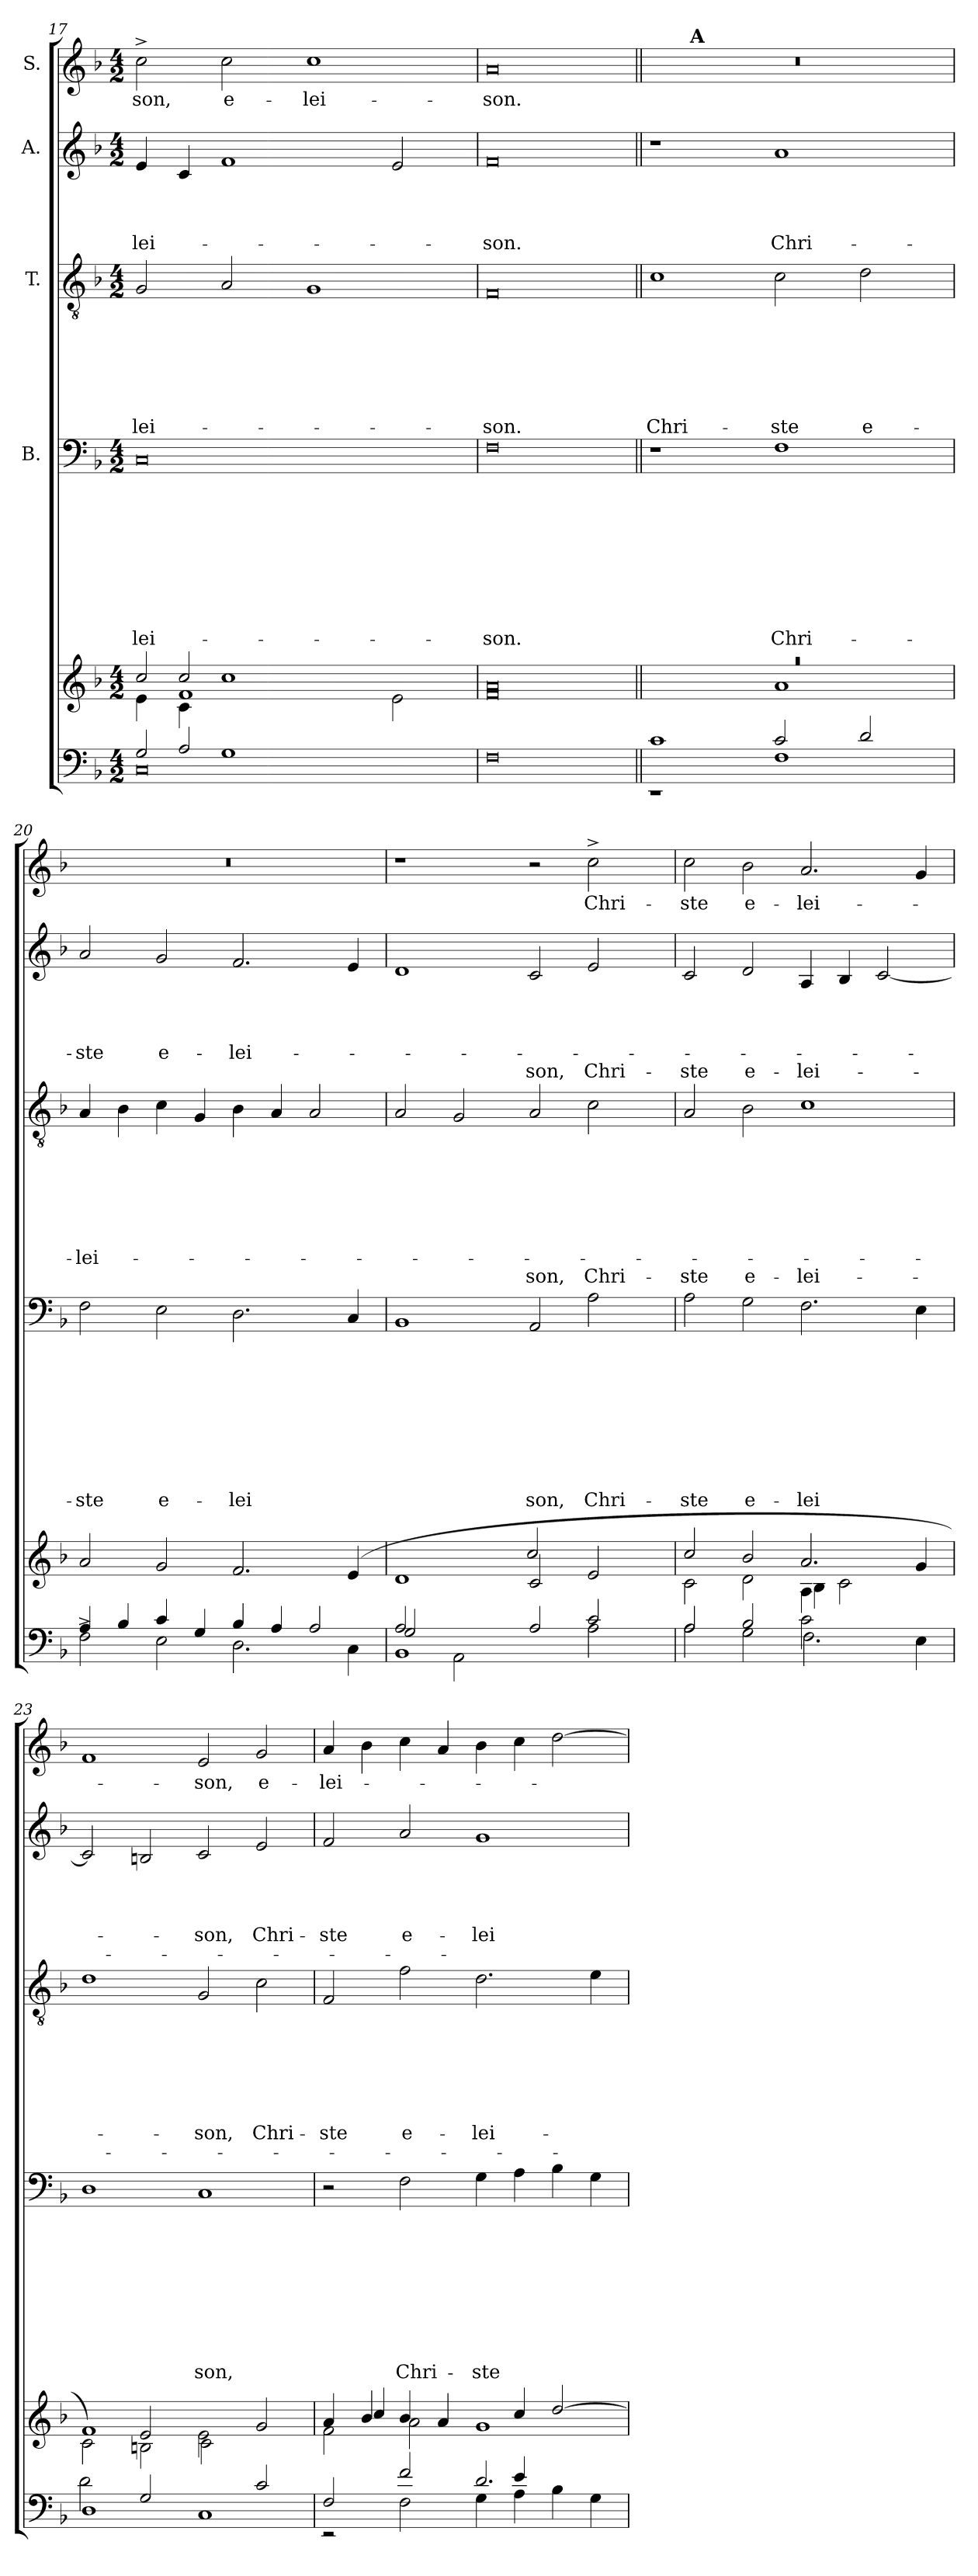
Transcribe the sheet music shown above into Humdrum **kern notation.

**kern	**kern	**kern	**text	**text	**text	**text	**text	**text	**text	**text	**text	**kern	**text	**text	**text	**text	**text	**text	**text	**text	**kern	**text	**text	**text	**text	**text	**kern	**text
*part5	*part5	*part4	*part4	*part4	*part4	*part4	*part4	*part4	*part4	*part4	*part4	*part3	*part3	*part3	*part3	*part3	*part3	*part3	*part3	*part3	*part2	*part2	*part2	*part2	*part2	*part2	*part1	*part1
*staff6	*staff5	*staff4	*staff4	*staff4	*staff4	*staff4	*staff4	*staff4	*staff4	*staff4	*staff4	*staff3	*staff3	*staff3	*staff3	*staff3	*staff3	*staff3	*staff3	*staff3	*staff2	*staff2	*staff2	*staff2	*staff2	*staff2	*staff1	*staff1
*	*	*I"B.	*	*	*	*	*	*	*	*	*	*I"T.	*	*	*	*	*	*	*	*	*I"A.	*	*	*	*	*	*I"S.	*
*clefF4	*clefG2	*clefF4	*	*	*	*	*	*	*	*	*	*clefGv2	*	*	*	*	*	*	*	*	*clefG2	*	*	*	*	*	*clefG2	*
*k[b-]	*k[b-]	*k[b-]	*	*	*	*	*	*	*	*	*	*k[b-]	*	*	*	*	*	*	*	*	*k[b-]	*	*	*	*	*	*k[b-]	*
*F:	*F:	*F:	*	*	*	*	*	*	*	*	*	*F:	*	*	*	*	*	*	*	*	*F:	*	*	*	*	*	*F:	*
*M4/2	*M4/2	*M4/2	*	*	*	*	*	*	*	*	*	*M4/2	*	*	*	*	*	*	*	*	*M4/2	*	*	*	*	*	*M4/2	*
=17	=17	=17	=17	=17	=17	=17	=17	=17	=17	=17	=17	=17	=17	=17	=17	=17	=17	=17	=17	=17	=17	=17	=17	=17	=17	=17	=17	=17
*^	*^	*	*	*	*	*	*	*	*	*	*	*	*	*	*	*	*	*	*	*	*	*	*	*	*	*	*	*
*	*^	*	*^	*	*	*	*	*	*	*	*	*	*	*	*	*	*	*	*	*	*	*	*	*	*	*	*	*	*	*
*	*	*	*	*	*^	*	*	*	*	*	*	*	*	*	*	*	*	*	*	*	*	*	*	*	*	*	*	*	*	*	*	*
!	!	!	!	!	!	!	!	!	!	!	!	!	!	!	!	!LO:LY:b	!	!	!	!	!	!	!	!LO:LY:b	!	!	!	!	!	!LO:LY:b	!	!	!LO:LY:b
2G/	0C	4ryy	2cc/	4e\	4ryy	4ryy	0C	.	.	.	.	.	.	.	.	-lei-	2G/	.	.	.	.	.	.	-lei-	.	4e/	.	.	.	-lei-	.	2cc^>\	-son,
.	.	2A/	.	4c\	1f	2cc/	.	.	.	.	.	.	.	.	.	.	.	.	.	.	.	.	.	.	.	4c/	.	.	.	.	.	.	.
!	!	!	!	!	!	!	!	!	!	!	!	!	!	!	!	!	!	!	!	!	!	!	!	!	!	!	!	!	!	!	!	!	!LO:LY:b
1G	.	.	1cc	1.ryy	.	.	.	.	.	.	.	.	.	.	.	.	2A/	.	.	.	.	.	.	.	.	1f	.	.	.	.	.	2cc\	e-
.	.	1ryy	.	.	.	1ryy	.	.	.	.	.	.	.	.	.	.	.	.	.	.	.	.	.	.	.	.	.	.	.	.	.	.	.
!	!	!	!	!	!	!	!	!	!	!	!	!	!	!	!	!	!	!	!	!	!	!	!	!	!	!	!	!	!	!	!	!	!LO:LY:b
.	.	.	.	.	.	.	.	.	.	.	.	.	.	.	.	.	1G	.	.	.	.	.	.	.	.	.	.	.	.	.	.	1cc	-lei-
.	.	.	.	.	2.ryy	.	.	.	.	.	.	.	.	.	.	.	.	.	.	.	.	.	.	.	.	.	.	.	.	.	.	.	.
2ryy	.	.	2e\	.	.	.	.	.	.	.	.	.	.	.	.	.	.	.	.	.	.	.	.	.	.	2e/	.	.	.	.	.	.	.
.	.	4ryy	.	.	.	4ryy	.	.	.	.	.	.	.	.	.	.	.	.	.	.	.	.	.	.	.	.	.	.	.	.	.	.	.
=18	=18	=18	=18	=18	=18	=18	=18	=18	=18	=18	=18	=18	=18	=18	=18	=18	=18	=18	=18	=18	=18	=18	=18	=18	=18	=18	=18	=18	=18	=18	=18	=18	=18
!	!	!	!	!	!	!	!	!	!	!	!	!	!	!	!	!LO:LY:b	!	!	!	!	!	!	!	!LO:LY:b	!	!	!	!	!	!LO:LY:b	!	!	!LO:LY:b
*v	*v	*v	*	*	*	*	*	*	*	*	*	*	*	*	*	*	*	*	*	*	*	*	*	*	*	*	*	*	*	*	*	*	*
*	*v	*v	*v	*v	*	*	*	*	*	*	*	*	*	*	*	*	*	*	*	*	*	*	*	*	*	*	*	*	*	*	*
0F	0f 0a	0F	.	.	.	.	.	.	.	.	-son.	0F	.	.	.	.	.	.	-son.	.	0f	.	.	.	-son.	.	0a	-son.
=19||	=19||	=19||	=19||	=19||	=19||	=19||	=19||	=19||	=19||	=19||	=19||	=19||	=19||	=19||	=19||	=19||	=19||	=19||	=19||	=19||	=19||	=19||	=19||	=19||	=19||	=19||	=19||	=19||
*^	*	*	*	*	*	*	*	*	*	*	*	*	*	*	*	*	*	*	*	*	*	*	*	*	*	*	*	*
!	!	!LO:N:vis=1	!	!	!	!	!	!	!	!	!	!	!	!	!	!	!	!	!	!LO:LY:b	!	!	!	!	!	!	!	!LO:N:vis=1	!
*	*	*^	*	*	*	*	*	*	*	*	*	*	*	*	*	*	*	*	*	*	*	*	*	*	*	*	*	*^	*
1c	1rEE	0raa	1ryy	1r	.	.	.	.	.	.	.	.	.	1c	.	.	.	.	.	.	Chri-	.	1r	.	.	.	.	.	0r	8..ryy	.
!	!	!	!	!	!	!	!	!	!	!	!	!	!	!	!	!	!	!	!	!	!	!	!	!	!	!	!	!	!	!LO:TX:a:B:t=A	!
.	.	.	.	.	.	.	.	.	.	.	.	.	.	.	.	.	.	.	.	.	.	.	.	.	.	.	.	.	.	1ryy	.
!	!	!	!	!	!	!	!	!	!	!	!	!	!LO:LY:b	!	!	!	!	!	!	!	!LO:LY:b	!	!	!	!	!	!LO:LY:b	!	!	!	!
2c/	1F	.	1a	1F	.	.	.	.	.	.	.	.	Chri-	2c\	.	.	.	.	.	.	-ste	.	1a	.	.	.	Chri-	.	.	.	.
.	.	.	.	.	.	.	.	.	.	.	.	.	.	.	.	.	.	.	.	.	.	.	.	.	.	.	.	.	.	2ryy	.
!	!	!	!	!	!	!	!	!	!	!	!	!	!	!	!	!	!	!	!	!	!LO:LY:b	!	!	!	!	!	!	!	!	!	!
2d/	.	.	.	.	.	.	.	.	.	.	.	.	.	2d\	.	.	.	.	.	.	e-	.	.	.	.	.	.	.	.	.	.
.	.	.	.	.	.	.	.	.	.	.	.	.	.	.	.	.	.	.	.	.	.	.	.	.	.	.	.	.	.	4ryy	.
.	.	.	.	.	.	.	.	.	.	.	.	.	.	.	.	.	.	.	.	.	.	.	.	.	.	.	.	.	.	32ryy	.
=20	=20	=20	=20	=20	=20	=20	=20	=20	=20	=20	=20	=20	=20	=20	=20	=20	=20	=20	=20	=20	=20	=20	=20	=20	=20	=20	=20	=20	=20	=20	=20
!	!	!	!	!	!	!	!	!	!	!	!	!	!LO:LY:b	!	!	!	!	!	!	!	!LO:LY:b	!	!	!	!	!	!LO:LY:b	!	!LO:N:vis=1	!	!
*	*	*v	*v	*	*	*	*	*	*	*	*	*	*	*	*	*	*	*	*	*	*	*	*	*	*	*	*	*	*v	*v	*
2F^<\	4A/	2a/	2F\	.	.	.	.	.	.	.	.	-ste	4A/	.	.	.	.	.	.	-lei-	.	2a/	.	.	.	-ste	.	0r	.
.	4B-/	.	.	.	.	.	.	.	.	.	.	.	4B-\	.	.	.	.	.	.	.	.	.	.	.	.	.	.	.	.
!	!	!	!	!	!	!	!	!	!	!	!	!LO:LY:b	!	!	!	!	!	!	!	!	!	!	!	!	!	!LO:LY:b	!	!	!
4c/	2E\	2g/	2E\	.	.	.	.	.	.	.	.	e-	4c\	.	.	.	.	.	.	.	.	2g/	.	.	.	e-	.	.	.
4G/	.	.	.	.	.	.	.	.	.	.	.	.	4G/	.	.	.	.	.	.	.	.	.	.	.	.	.	.	.	.
!	!	!	!	!	!	!	!	!	!	!	!	!LO:LY:b	!	!	!	!	!	!	!	!	!	!	!	!	!	!LO:LY:b	!	!	!
2.D\	4B-/	2.f/	2.D\	.	.	.	.	.	.	.	.	-lei	4B-\	.	.	.	.	.	.	.	.	2.f/	.	.	.	-lei-	.	.	.
.	4A/	.	.	.	.	.	.	.	.	.	.	.	4A/	.	.	.	.	.	.	.	.	.	.	.	.	.	.	.	.
.	(>2A/	.	.	.	.	.	.	.	.	.	.	.	2A/	.	.	.	.	.	.	.	.	.	.	.	.	.	.	.	.
4C\	.	(4e/	4C/	.	.	.	.	.	.	.	.	.	.	.	.	.	.	.	.	.	.	4e/	.	.	.	.	.	.	.
!!LO:PB:g=z
=21	=21	=21	=21	=21	=21	=21	=21	=21	=21	=21	=21	=21	=21	=21	=21	=21	=21	=21	=21	=21	=21	=21	=21	=21	=21	=21	=21	=21	=21
*^	*	*^	*	*	*	*	*	*	*	*	*	*	*	*	*	*	*	*	*	*	*	*	*	*	*	*	*	*	*
*	*	*^	*	*^	*	*	*	*	*	*	*	*	*	*	*	*	*	*	*	*	*	*	*	*	*	*	*	*	*	*	*
1BB-	2A/	2G/	1.ryy	2ryy	1d	1ryy	1BB-	.	.	.	.	.	.	.	.	.	2A/	.	.	.	.	.	.	.	.	1d	.	.	.	.	.	1r	.
.	1.ryy	2AA\	.	8.ryy	.	.	.	.	.	.	.	.	.	.	.	.	2G/	.	.	.	.	.	.	.	.	.	.	.	.	.	.	.	.
.	.	.	.	1ryy	.	.	.	.	.	.	.	.	.	.	.	.	.	.	.	.	.	.	.	.	.	.	.	.	.	.	.	.	.
!	!	!	!	!	!	!	!	!	!	!	!	!	!	!	!	!LO:LY:b	!	!	!	!	!	!	!	!	!LO:LY:b	!	!	!	!	!	!LO:LY:b	!	!
1ryy	.	2A/	.	.	2c/	2cc/	2AA/	.	.	.	.	.	.	.	.	son,	2A/	.	.	.	.	.	.	.	son,	2c/	.	.	.	.	son,	2r	.
!	!	!	!	!	!	!	!	!	!	!	!	!	!	!	!	!LO:LY:b	!	!	!	!	!	!	!	!	!LO:LY:b	!	!	!	!	!	!LO:LY:b	!	!LO:LY:b
.	.	2c/	2A\	.	2ryy	2e/	2A\	.	.	.	.	.	.	.	.	Chri-	2c\	.	.	.	.	.	.	.	Chri-	2e/	.	.	.	.	Chri-	2cc^>\	Chri-
.	.	.	.	4ryy	.	.	.	.	.	.	.	.	.	.	.	.	.	.	.	.	.	.	.	.	.	.	.	.	.	.	.	.	.
.	.	.	.	16ryy	.	.	.	.	.	.	.	.	.	.	.	.	.	.	.	.	.	.	.	.	.	.	.	.	.	.	.	.	.
*	*v	*v	*v	*	*	*	*	*	*	*	*	*	*	*	*	*	*	*	*	*	*	*	*	*	*	*	*	*	*	*	*	*	*
=22	=22	=22	=22	=22	=22	=22	=22	=22	=22	=22	=22	=22	=22	=22	=22	=22	=22	=22	=22	=22	=22	=22	=22	=22	=22	=22	=22	=22	=22	=22	=22
!	!	!	!	!	!	!	!	!	!	!	!	!	!	!LO:LY:b	!	!	!	!	!	!	!	!	!LO:LY:b	!	!	!	!	!	!LO:LY:b	!	!LO:LY:b
2A/	2A\	2cc/	2c\	1ryy	2A\	.	.	.	.	.	.	.	.	-ste	2A/	.	.	.	.	.	.	.	-ste	2c/	.	.	.	.	-ste	2cc\	-ste
!	!	!	!	!	!	!	!	!	!	!	!	!	!	!LO:LY:b	!	!	!	!	!	!	!	!	!LO:LY:b	!	!	!	!	!	!LO:LY:b	!	!LO:LY:b
2G\	2B-/	2d\	2b-/	.	2G\	.	.	.	.	.	.	.	.	e-	2B-\	.	.	.	.	.	.	.	e-	2d/	.	.	.	.	e-	2b-\	e-
!	!	!	!	!	!	!	!	!	!	!	!	!	!	!LO:LY:b	!	!	!	!	!	!	!	!	!LO:LY:b	!	!	!	!	!	!LO:LY:b	!	!LO:LY:b
2c\	2.F\	2.a/	4A\	4B-\	2.F\	.	.	.	.	.	.	.	.	-lei	1c	.	.	.	.	.	.	.	-lei-	4A/	.	.	.	.	-lei-	2.a/	-lei-
.	.	.	2c\	2.ryy	.	.	.	.	.	.	.	.	.	.	.	.	.	.	.	.	.	.	.	4B-/	.	.	.	.	.	.	.
4ryy	.	.	.	.	.	.	.	.	.	.	.	.	.	.	.	.	.	.	.	.	.	.	.	[<2c/	.	.	.	.	.	.	.
4E\	4ryy	4ryy	4g/	.	4E\	.	.	.	.	.	.	.	.	.	.	.	.	.	.	.	.	.	.	.	.	.	.	.	.	4g/	.
=23	=23	=23	=23	=23	=23	=23	=23	=23	=23	=23	=23	=23	=23	=23	=23	=23	=23	=23	=23	=23	=23	=23	=23	=23	=23	=23	=23	=23	=23	=23	=23
*	*^	*	*	*	*	*	*	*	*	*	*	*	*	*	*	*	*	*	*	*	*	*	*	*	*	*	*	*	*	*	*
1D	2d\	2ryy	1f	2c\)	2ryy	1D	.	.	.	.	.	.	.	.	.	1d	.	.	.	.	.	.	.	.	2c/]	.	.	.	.	.	1f	.
.	2ryy	2G/	.	2Bn\	2e/	.	.	.	.	.	.	.	.	.	.	.	.	.	.	.	.	.	.	.	2Bn/	.	.	.	.	.	.	.
!	!	!	!	!	!	!	!	!	!	!	!	!	!	!	!LO:LY:b	!	!	!	!	!	!	!	!LO:LY:b	!	!	!	!	!	!LO:LY:b	!	!	!LO:LY:b
1ryy	1C	2ryy	2e\	2c\	2ryy	1C	.	.	.	.	.	.	.	.	son,	2G/	.	.	.	.	.	.	-son,	.	2c/	.	.	.	-son,	.	2e/	-son,
!	!	!	!	!	!	!	!	!	!	!	!	!	!	!	!	!	!	!	!	!	!	!	!LO:LY:b	!	!	!	!	!	!LO:LY:b	!	!	!LO:LY:b
.	.	2c/	2ryy	2ryy	2g/	.	.	.	.	.	.	.	.	.	.	2c\	.	.	.	.	.	.	Chri-	.	2e/	.	.	.	Chri-	.	2g/	e-
=24	=24	=24	=24	=24	=24	=24	=24	=24	=24	=24	=24	=24	=24	=24	=24	=24	=24	=24	=24	=24	=24	=24	=24	=24	=24	=24	=24	=24	=24	=24	=24	=24
!	!	!	!	!	!	!	!	!	!	!	!	!	!	!	!	!	!	!	!	!	!	!	!LO:LY:b	!	!	!	!	!	!LO:LY:b	!	!	!LO:LY:b
2F/	2rEE	1ryy	2f\	4a/	4ryy	2r	.	.	.	.	.	.	.	.	.	2F/	.	.	.	.	.	.	-ste	.	2f/	.	.	.	-ste	.	4a/	-lei-
.	.	.	.	4b-/	4cc/	.	.	.	.	.	.	.	.	.	.	.	.	.	.	.	.	.	.	.	.	.	.	.	.	.	4b-\	.
!	!	!	!	!	!	!	!	!	!	!	!	!	!	!	!LO:LY:b	!	!	!	!	!	!	!	!LO:LY:b	!	!	!	!	!	!LO:LY:b	!	!	!
2F\	2f/	.	4b-/	2a\	4ryy	2F\	.	.	.	.	.	.	.	.	Chri-	2f\	.	.	.	.	.	.	e-	.	2a/	.	.	.	e-	.	4cc\	.
.	.	.	2ryy	.	4a/	.	.	.	.	.	.	.	.	.	.	.	.	.	.	.	.	.	.	.	.	.	.	.	.	.	4a/	.
!	!	!	!	!	!	!	!	!	!	!	!	!	!	!	!LO:LY:b	!	!	!	!	!	!	!	!LO:LY:b	!	!	!	!	!	!LO:LY:b	!	!	!
2.d/	4G\	4ryy	.	1ryy	1g	4G\	.	.	.	.	.	.	.	.	-ste	2.d\	.	.	.	.	.	.	-lei-	.	1g	.	.	.	-lei-	.	4b-\	.
.	4A\	4e/	4cc/	.	.	4A\	.	.	.	.	.	.	.	.	.	.	.	.	.	.	.	.	.	.	.	.	.	.	.	.	4cc\	.
.	4B-\	2ryy	[>2dd/	.	.	4B-\	.	.	.	.	.	.	.	.	.	.	.	.	.	.	.	.	.	.	.	.	.	.	.	.	[>2dd\	.
4ryy	4G\	.	.	.	.	4G\	.	.	.	.	.	.	.	.	.	4e\	.	.	.	.	.	.	.	.	.	.	.	.	.	.	.	.
*v	*v	*v	*	*	*	*	*	*	*	*	*	*	*	*	*	*	*	*	*	*	*	*	*	*	*	*	*	*	*	*	*	*
*	*v	*v	*v	*	*	*	*	*	*	*	*	*	*	*	*	*	*	*	*	*	*	*	*	*	*	*	*	*	*	*
=	=	=	=	=	=	=	=	=	=	=	=	=	=	=	=	=	=	=	=	=	=	=	=	=	=	=	=	=
*-	*-	*-	*-	*-	*-	*-	*-	*-	*-	*-	*-	*-	*-	*-	*-	*-	*-	*-	*-	*-	*-	*-	*-	*-	*-	*-	*-	*-
